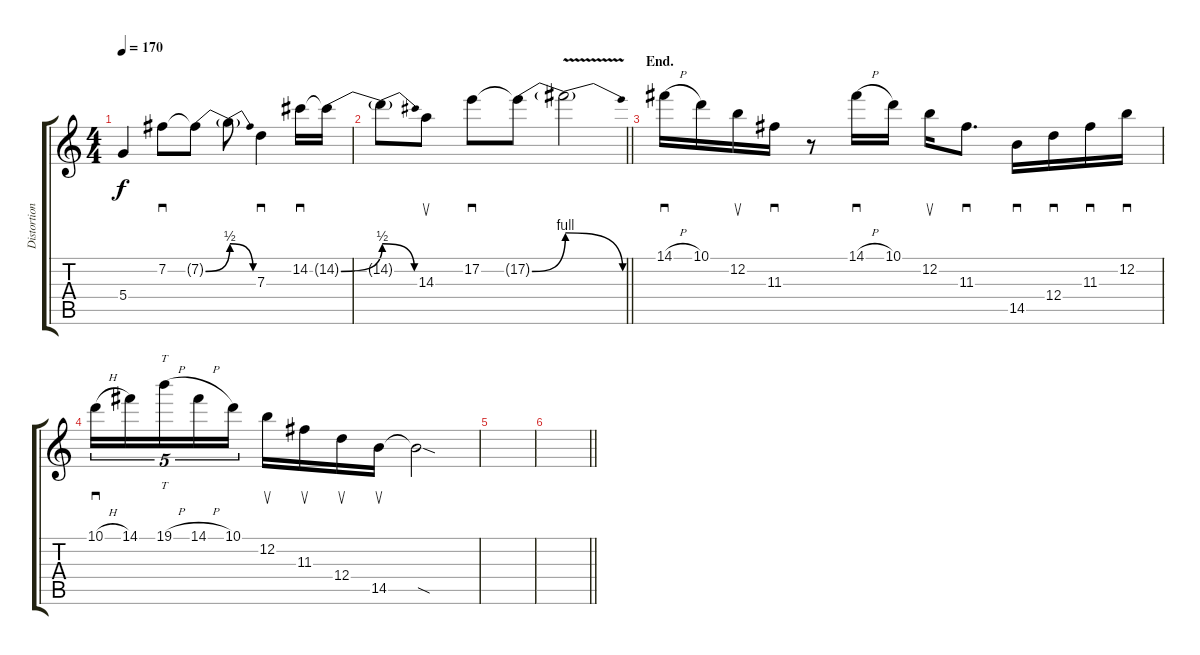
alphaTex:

\track ("Distortion Guitar" "Distortion") {instrument overdrivenguitar}
\staff {score tabs}
\tuning (E4 B3 G3 D3 A2 E2) {hide}
\ts (4 4)
\tempo 170
\clef g2
\ks c
5.4{t}.4{dy f} 7.2.8{sd} 7.2{be (bend 0 0 60 2) t}.8 7.2{be (release 0 2 60 0) t}.8 7.3.4{sd} 14.2.16{sd} 14.2{be (bend 0 0 60 2) t}.16 |
\barLineRight lightlight
14.2{be (release 0 2 60 0) t}.8 14.3.8{su} 17.2.8{sd} 17.2{be (bend 0 0 60 4) t}.8 17.2{be (release 0 4 60 0) v t}.2 |
\section ("" "End.")
14.1{h}.16{sd} 10.1.16 12.2.16{su} 11.3.16{sd} r.8 14.1{h}.16{sd} 10.1.16 12.2.16{su} 11.3.8{d sd} 14.5.16{sd} 12.4.16{sd} 11.3.16{sd} 12.2.16{sd} |
10.1{h}.16{sd tu (5 4)} 14.1.16{tu (5 4)} 19.1{h}.16{tt tu (5 4)} 14.1{h}.16{tu (5 4)} 10.1.16{tu (5 4)} 12.2.16{su} 11.3.16{su} 12.4.16{su} 14.5.16{su} 14.5{sod t}.2 |
|
\barLineRight lightlight
